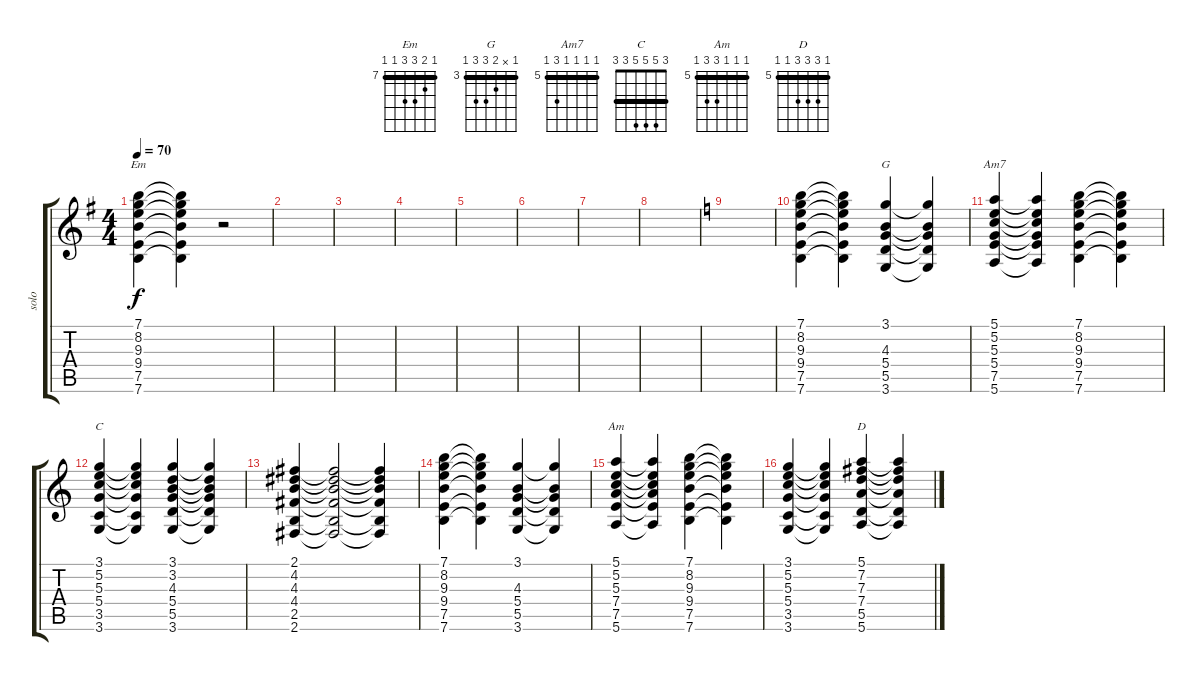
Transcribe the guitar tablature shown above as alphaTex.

\track ("solo" "solo") {instrument guitarharmonics}
\staff {score tabs}
\tuning (E4 B3 G3 D3 A2 E2) {hide}
\chord ("Em" 7 8 9 9 7 7) {firstfret 7 barre 7}
\chord ("G" 3 x 4 5 5 3) {firstfret 3 barre 3}
\chord ("Am7" 5 5 5 5 7 5) {firstfret 5 barre 5}
\chord ("C" 3 5 5 5 3 3) {barre 3}
\chord ("Am" 5 5 5 7 7 5) {firstfret 5 barre 5}
\chord ("D" 5 7 7 7 5 5) {firstfret 5 barre 5}
\ts (4 4)
\tempo 70
\clef g2
\ks g
(7.1 8.2 9.3 9.4 7.5 7.6).4{ch "Em" dy f volume 10 instrument overdrivenguitar} (7.1{t} 8.2{t} 9.3{t} 9.4{t} 7.5{t} 7.6{t}).4 r.2 |
|
|
|
|
|
|
|
\ks c
|
(7.1 8.2 9.3 9.4 7.5 7.6).4{volume 9 instrument overdrivenguitar} (7.1{t} 8.2{t} 9.3{t} 9.4{t} 7.5{t} 7.6{t}).4 (3.1 4.3 5.4 5.5 3.6).4{ch "G"} (3.1{t} 4.3{t} 5.4{t} 5.5{t} 3.6{t}).4 |
(5.1 5.2 5.3 5.4 7.5 5.6).4{ch "Am7"} (5.1{t} 5.2{t} 5.3{t} 5.4{t} 7.5{t} 5.6{t}).4 (7.1 8.2 9.3 9.4 7.5 7.6).4 (7.1{t} 8.2{t} 9.3{t} 9.4{t} 7.5{t} 7.6{t}).4 |
(3.1 5.2 5.3 5.4 3.5 3.6).4{ch "C"} (3.1{t} 5.2{t} 5.3{t} 5.4{t} 3.5{t} 3.6{t}).4 (3.1 3.2 4.3 5.4 5.5 3.6).4 (3.1{t} 3.2{t} 4.3{t} 5.4{t} 5.5{t} 3.6{t}).4 |
(2.1 4.2 4.3 4.4 2.5 2.6).4 (2.1{t} 4.2{t} 4.3{t} 4.4{t} 2.5{t} 2.6{t}).2 (2.1{t} 4.2{t} 4.3{t} 4.4{t} 2.5{t} 2.6{t}).4 |
(7.1 8.2 9.3 9.4 7.5 7.6).4 (7.1{t} 8.2{t} 9.3{t} 9.4{t} 7.5{t} 7.6{t}).4 (3.1 4.3 5.4 5.5 3.6).4 (3.1{t} 4.3{t} 5.4{t} 5.5{t} 3.6{t}).4 |
(5.1 5.2 5.3 7.4 7.5 5.6).4{ch "Am"} (5.1{t} 5.2{t} 5.3{t} 7.4{t} 7.5{t} 5.6{t}).4 (7.1 8.2 9.3 9.4 7.5 7.6).4 (7.1{t} 8.2{t} 9.3{t} 9.4{t} 7.5{t} 7.6{t}).4 |
(3.1 5.2 5.3 5.4 3.5 3.6).4 (3.1{t} 5.2{t} 5.3{t} 5.4{t} 3.5{t} 3.6{t}).4 (5.1 7.2 7.3 7.4 5.5 5.6).4{ch "D"} (5.1{t} 7.2{t} 7.3{t} 7.4{t} 5.5{t} 5.6{t}).4
